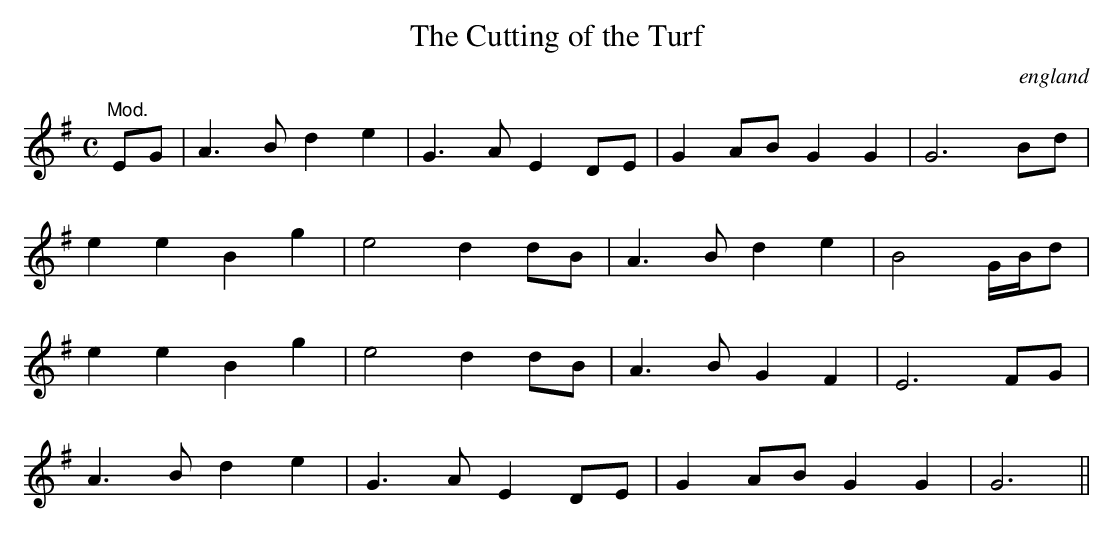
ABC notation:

X:1
T:The Cutting of the Turf
O:england
L:1/8
M:C
K:G
"Mod."\
EG|A3 B d2 e2|G3 A E2 DE|G2 AB G2 G2|G6 Bd|
e2 e2 B2 g2|e4 d2 dB|A3 B d2 e2|B4 G/B/d|
e2 e2 B2 g2|e4 d2 dB|A3 B G2 F2|E6 FG|
A3 B d2 e2|G3 A E2 DE|G2 AB G2 G2|G6||
